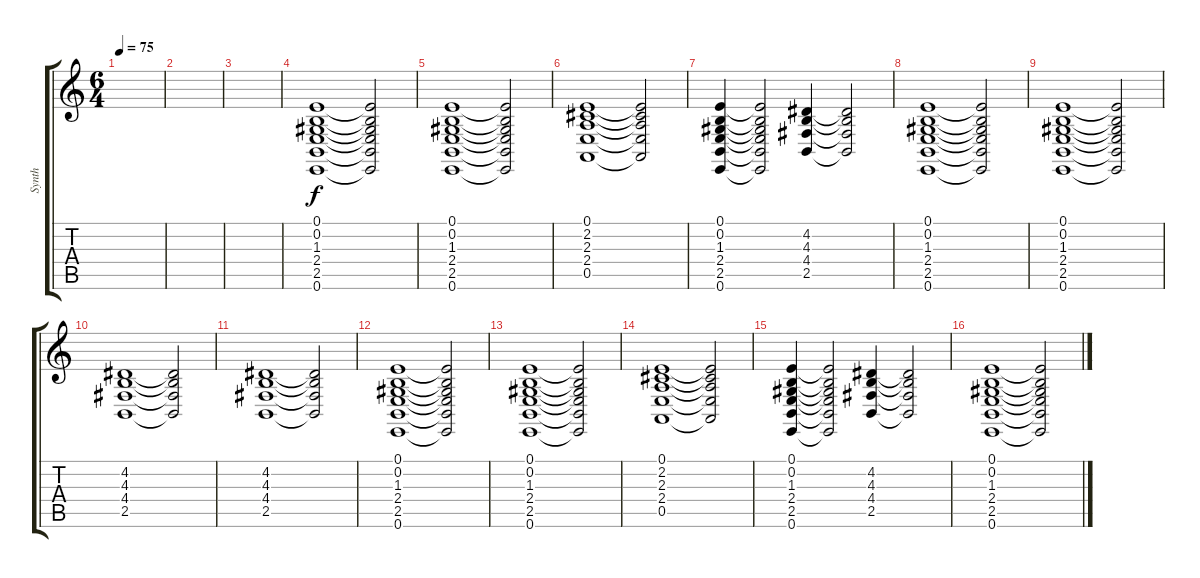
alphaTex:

\track ("Synth" "Synth") {instrument choiraahs}
\staff {score tabs}
\tuning (E4 B3 G3 D3 A2 E2) {hide}
\ts (6 4)
\tempo 75
\clef g2
\ks c
|
|
|
(0.1 0.2 1.3 2.4 2.5 0.6).1 (0.1{t} 0.2{t} 1.3{t} 2.4{t} 2.5{t} 0.6{t}).2 |
(0.1 0.2 1.3 2.4 2.5 0.6).1 (0.1{t} 0.2{t} 1.3{t} 2.4{t} 2.5{t} 0.6{t}).2 |
(0.1 2.2 2.3 2.4 0.5).1 (0.1{t} 2.2{t} 2.3{t} 2.4{t} 0.5{t}).2 |
(0.1 0.2 1.3 2.4 2.5 0.6).4 (0.1{t} 0.2{t} 1.3{t} 2.4{t} 2.5{t} 0.6{t}).2 (4.2 4.3 4.4 2.5).4 (4.2{t} 4.3{t} 4.4{t} 2.5{t}).2 |
(0.1 0.2 1.3 2.4 2.5 0.6).1 (0.1{t} 0.2{t} 1.3{t} 2.4{t} 2.5{t} 0.6{t}).2 |
(0.1 0.2 1.3 2.4 2.5 0.6).1 (0.1{t} 0.2{t} 1.3{t} 2.4{t} 2.5{t} 0.6{t}).2 |
(4.2 4.3 4.4 2.5).1 (4.2{t} 4.3{t} 4.4{t} 2.5{t}).2 |
(4.2 4.3 4.4 2.5).1 (4.2{t} 4.3{t} 4.4{t} 2.5{t}).2 |
(0.1 0.2 1.3 2.4 2.5 0.6).1 (0.1{t} 0.2{t} 1.3{t} 2.4{t} 2.5{t} 0.6{t}).2 |
(0.1 0.2 1.3 2.4 2.5 0.6).1 (0.1{t} 0.2{t} 1.3{t} 2.4{t} 2.5{t} 0.6{t}).2 |
(0.1 2.2 2.3 2.4 0.5).1 (0.1{t} 2.2{t} 2.3{t} 2.4{t} 0.5{t}).2 |
(0.1 0.2 1.3 2.4 2.5 0.6).4 (0.1{t} 0.2{t} 1.3{t} 2.4{t} 2.5{t} 0.6{t}).2 (4.2 4.3 4.4 2.5).4 (4.2{t} 4.3{t} 4.4{t} 2.5{t}).2 |
(0.1 0.2 1.3 2.4 2.5 0.6).1 (0.1{t} 0.2{t} 1.3{t} 2.4{t} 2.5{t} 0.6{t}).2
